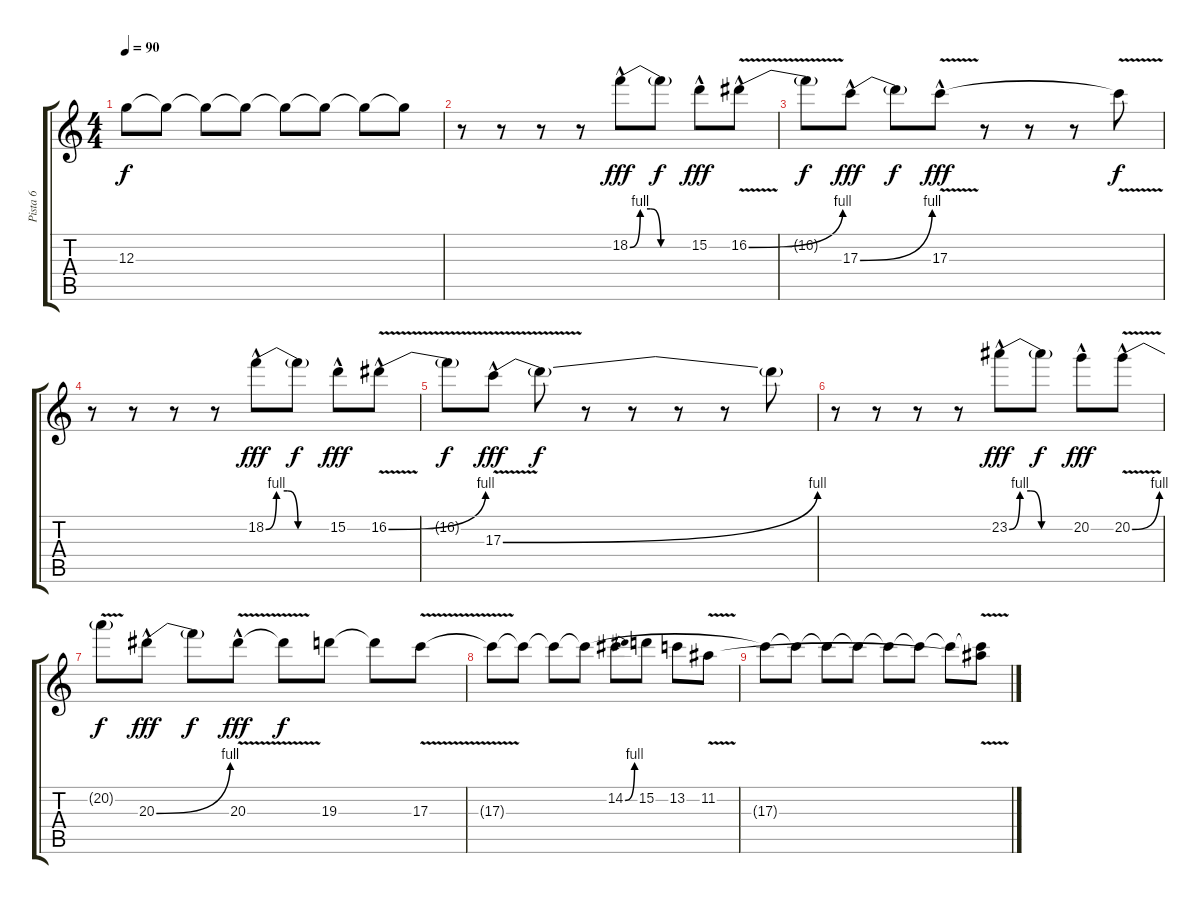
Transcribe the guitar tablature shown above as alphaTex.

\track ("Pista 6" "Pista 6") {instrument acousticguitarnylon}
\staff {score tabs}
\tuning (E4 B3 G3 D3 A2 E2) {hide}
\ts (4 4)
\tempo 90
\clef g2
\ks c
12.3{t}.8{dy f} 12.3{t}.8 12.3{t}.8 12.3{t}.8 12.3{t}.8 12.3{t}.8 12.3{t}.8 12.3{t}.8 |
r.8{volume 16 balance 8 instrument acousticguitarnylon} r.8 r.8 r.8 18.2{be (custom 0 0 10 4 20 4 30 0 60 0) hac}.8{dy fff} 18.2{t}.8{dy f} 15.2{hac}.8{dy fff} 16.2{be (bend 0 0 60 4) v hac}.8 |
16.2{t}.8{dy f} 17.3{be (bend 0 0 60 4) hac}.8{dy fff} 17.3{t}.8{dy f} 17.3{v hac}.8{dy fff} r.8 r.8 r.8 17.3{t}.8{dy f} |
r.8 r.8 r.8 r.8 18.2{be (custom 0 0 10 4 20 4 30 0 60 0) hac}.8{dy fff} 18.2{t}.8{dy f} 15.2{hac}.8{dy fff} 16.2{be (bend 0 0 60 4) v hac}.8 |
16.2{t}.8{dy f} 17.3{be (bend 0 0 60 4) v hac}.8{dy fff} 17.3{t}.8{dy f} r.8 r.8 r.8 r.8 17.3{t}.8 |
r.8{volume 16 balance 8 instrument acousticguitarnylon} r.8 r.8 r.8 23.2{be (custom 0 0 10 4 20 4 30 0 60 0) hac}.8{dy fff} 23.2{t}.8{dy f} 20.2{hac}.8{dy fff} 20.2{be (bend 0 0 60 4) v hac}.8 |
20.2{t}.8{dy f} 20.3{be (bend 0 0 60 4) hac}.8{dy fff} 20.3{t}.8{dy f} 20.3{v hac}.8{dy fff} 20.3{t}.8{dy f} 19.3.8 19.3{t}.8 17.3{v}.8 |
17.3{t}.8 17.3{t}.8 17.3{t}.8 17.3{t}.8 14.2{be (bend 0 0 60 4)}.8 15.2.8 13.2.8 11.2{v}.8 |
17.3{t}.8 17.3{t}.8 17.3{t}.8 17.3{t}.8 17.3{t}.8 17.3{t}.8 17.3{t}.8 (11.2{t} 17.3{t}).8
